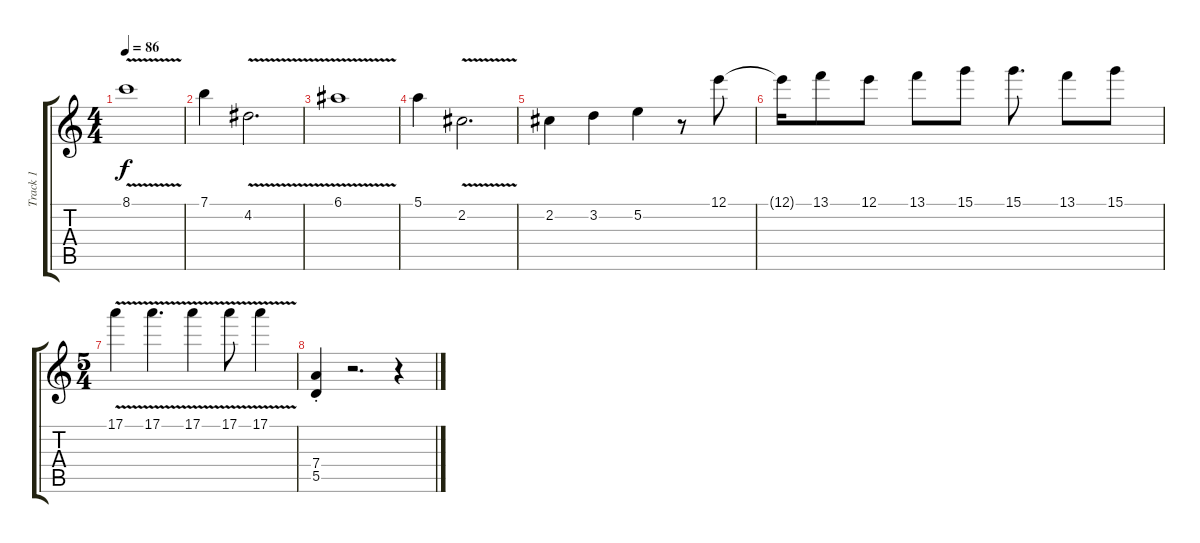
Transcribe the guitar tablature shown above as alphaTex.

\track ("Track 1" "Track 1") {instrument overdrivenguitar}
\staff {score tabs}
\tuning (E4 B3 G3 D3 A2 E2) {hide}
\ts (4 4)
\tempo 86
\clef g2
\ks c
8.1{v}.1{dy f} |
7.1.4 4.2{v}.2{d} |
6.1{v}.1 |
5.1.4 2.2{v}.2{d} |
2.2.4 3.2.4 5.2.4 r.8 12.1.8 |
12.1{t}.16 13.1.8 12.1.8 13.1.8 15.1.8 15.1.8{d} 13.1.8 15.1.8 |
\ts (5 4)
17.1{v}.4 17.1{v}.4{d} 17.1{v}.4 17.1{v}.8 17.1{v}.4 |
(7.4{st} 5.5{st}).4 r.2{d} r.4
